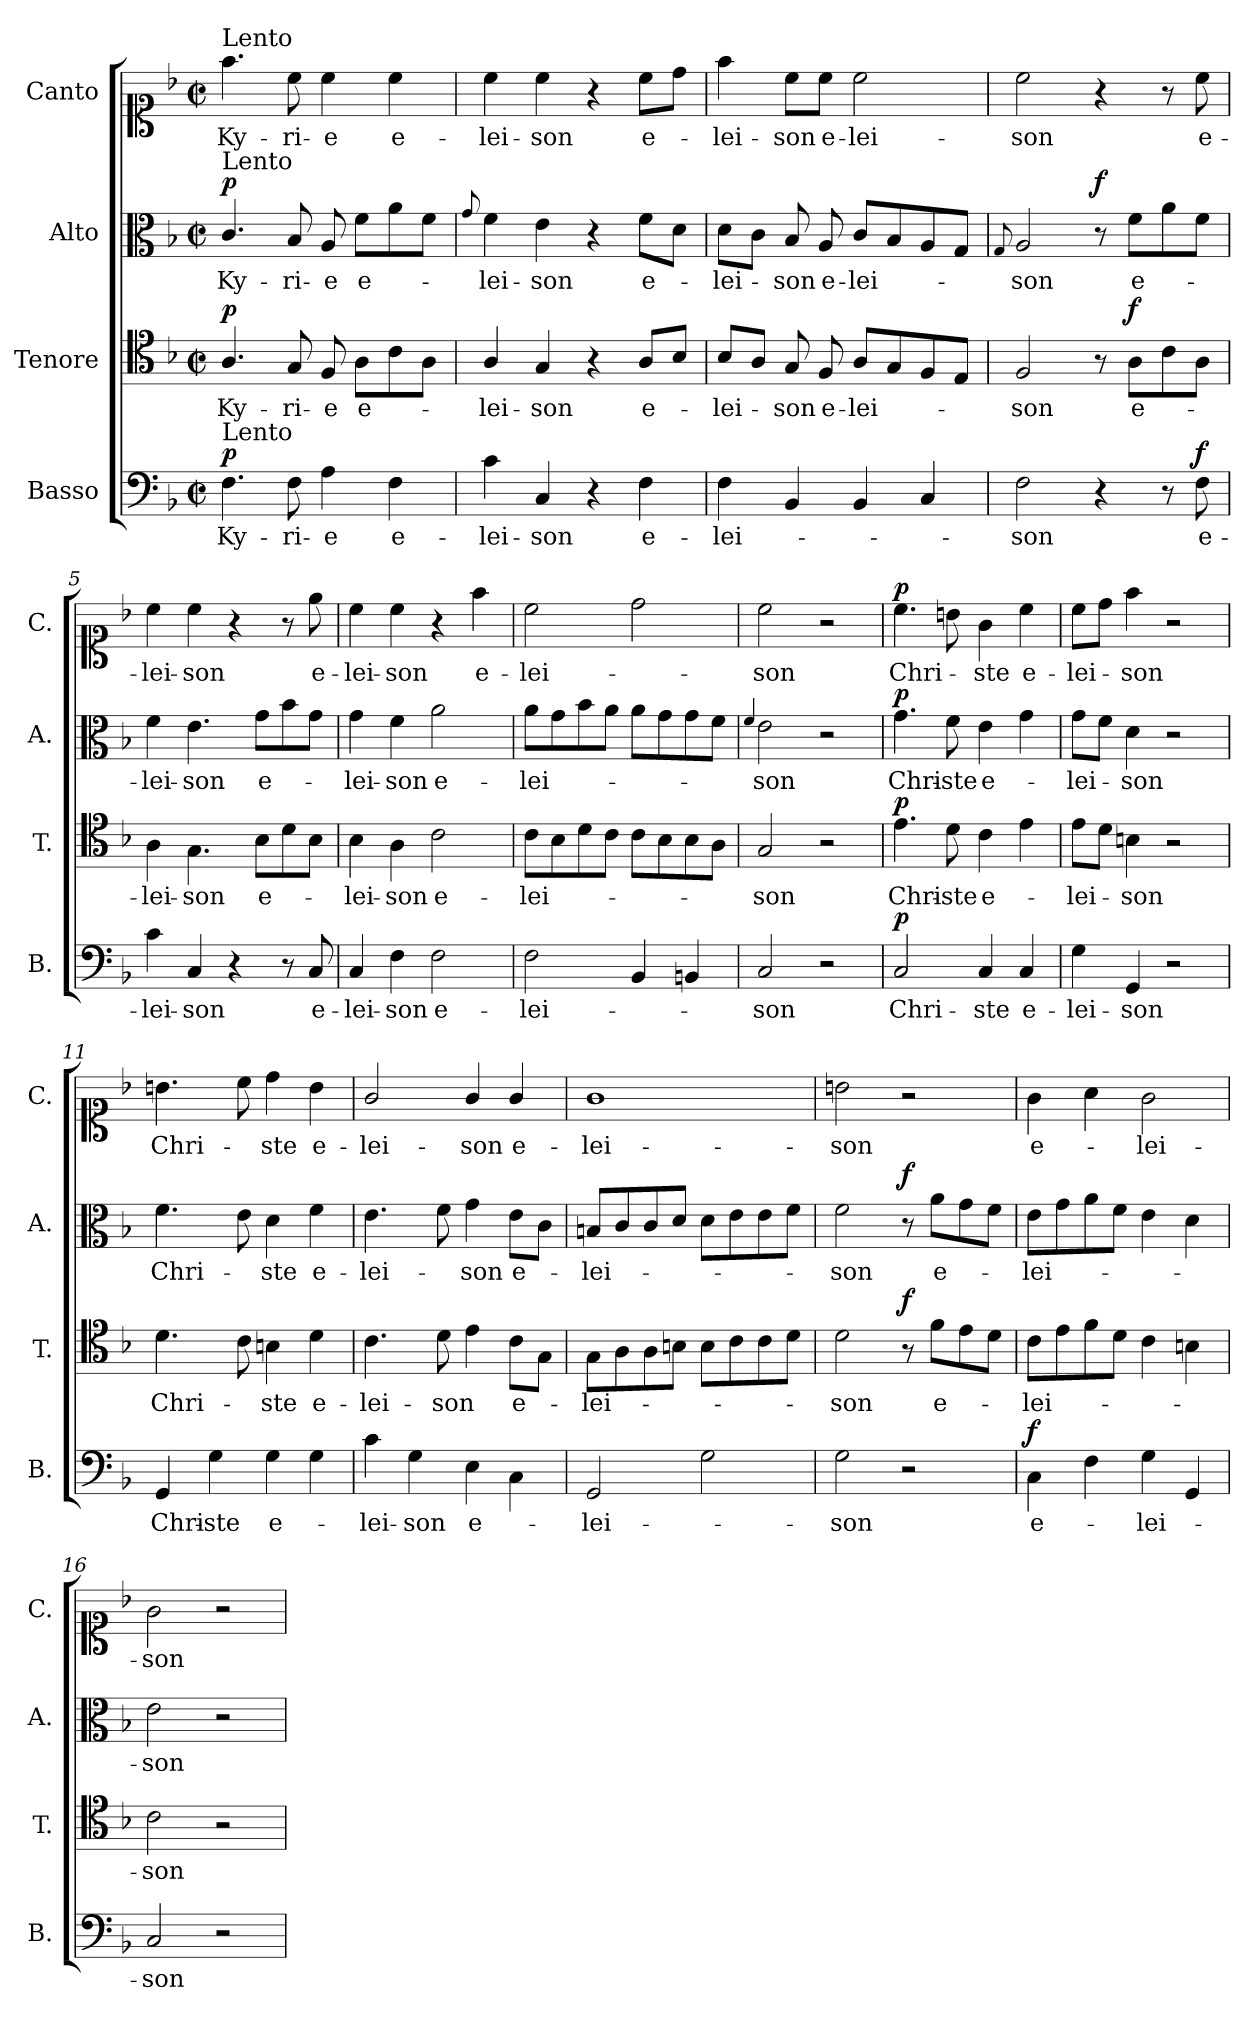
**kern	**text	**dynam	**kern	**text	**dynam	**kern	**text	**dynam	**kern	**text	**dynam
*part4	*part4	*part4	*part3	*part3	*part3	*part2	*part2	*part2	*part1	*part1	*part1
*staff4	*staff4	*staff4	*staff3	*staff3	*staff3	*staff2	*staff2	*staff2	*staff1	*staff1	*staff1
*I"Basso	*	*	*I"Tenore	*	*	*I"Alto	*	*	*I"Canto	*	*
*I'B.	*	*	*I'T.	*	*	*I'A.	*	*	*I'C.	*	*
*clefF4	*	*	*clefC4	*	*	*clefC3	*	*	*clefC1	*	*
*k[b-]	*	*	*k[b-]	*	*	*k[b-]	*	*	*k[b-]	*	*
*F:	*	*	*F:	*	*	*F:	*	*	*F:	*	*
*M2/2	*	*	*M2/2	*	*	*M2/2	*	*	*M2/2	*	*
*met(c|)	*	*	*met(c|)	*	*	*met(c|)	*	*	*met(c|)	*	*
=1	=1	=1	=1	=1	=1	=1	=1	=1	=1	=1	=1
!	!	!	!	!	!	!	!	!	!LO:TX:a:t=Lento	!	!
!	!	!	!	!	!	!LO:TX:a:t=Lento	!	!	!	!	!
!LO:TX:a:t=Lento	!	!	!	!	!	!	!	!	!	!	!
!	!	!LO:DY:a	!	!	!LO:DY:a	!	!	!LO:DY:a	!	!	!
4.F\	Ky-	p	4.A/	Ky-	p	4.c/	Ky-	p	4.ff\	Ky-	.
8F\	-ri-	.	8G/	-ri-	.	8B-/	-ri-	.	8cc\	-ri-	.
4A\	-e	.	8F/	-e	.	8A/	-e	.	4cc\	-e	.
.	.	.	8A\L	e-	.	8f\L	e-	.	.	.	.
4F\	e-	.	8c\	.	.	8a\	.	.	4cc\	e-	.
.	.	.	8A\J	.	.	8f\J	.	.	.	.	.
=2	=2	=2	=2	=2	=2	=2	=2	=2	=2	=2	=2
.	.	.	.	.	.	8qqg/	.	.	.	.	.
4c\	-lei-	.	4A/	-lei-	.	4f\	-lei-	.	4cc\	-lei-	.
4C/	-son	.	4G/	-son	.	4e\	-son	.	4cc\	-son	.
4r	.	.	4r	.	.	4r	.	.	4r	.	.
4F\	e-	.	8A/L	e-	.	8f\L	e-	.	8cc\L	e-	.
.	.	.	8B-/J	.	.	8d\J	.	.	8dd\J	.	.
=3	=3	=3	=3	=3	=3	=3	=3	=3	=3	=3	=3
4F\	-lei-	.	8B-/L	-lei-	.	8d\L	-lei-	.	4ff\	-lei-	.
.	.	.	8A/J	.	.	8c\J	.	.	.	.	.
4BB-/	.	.	8G/	-son	.	8B-/	-son	.	8cc\L	-son	.
.	.	.	8F/	e-	.	8A/	e-	.	8cc\J	e-	.
4BB-/	.	.	8A/L	-lei-	.	8c/L	-lei-	.	2cc\	-lei-	.
.	.	.	8G/	.	.	8B-/	.	.	.	.	.
4C/	.	.	8F/	.	.	8A/	.	.	.	.	.
.	.	.	8E/J	.	.	8G/J	.	.	.	.	.
=4	=4	=4	=4	=4	=4	=4	=4	=4	=4	=4	=4
.	.	.	.	.	.	8qqG	.	.	.	.	.
2F\	-son	.	2F/	-son	.	2A/	-son	.	2cc\	-son	.
!	!	!	!	!	!	!	!	!LO:DY:a	!	!	!
4r	.	.	8r	.	.	8r	.	f	4r	.	.
!	!	!	!	!	!LO:DY:a	!	!	!	!	!	!
.	.	.	8A\L	e-	f	8f\L	e-	.	.	.	.
8r	.	.	8c\	.	.	8a\	.	.	8r	.	.
!	!	!LO:DY:a	!	!	!	!	!	!	!	!	!LO:DY:a
8F\	e-	f	8A\J	.	.	8f\J	.	.	8cc\	e-	for
=5	=5	=5	=5	=5	=5	=5	=5	=5	=5	=5	=5
4c\	-lei-	.	4A\	-lei-	.	4f\	-lei-	.	4cc\	-lei-	.
4C/	-son	.	4.G\	-son	.	4.e\	-son	.	4cc\	-son	.
4r	.	.	.	.	.	.	.	.	4r	.	.
.	.	.	8B-\L	e-	.	8g\L	e-	.	.	.	.
8r	.	.	8d\	.	.	8b-\	.	.	8r	.	.
8C/	e-	.	8B-\J	.	.	8g\J	.	.	8ee\	e-	.
=6	=6	=6	=6	=6	=6	=6	=6	=6	=6	=6	=6
4C/	-lei-	.	4B-\	-lei-	.	4g\	-lei-	.	4cc\	-lei-	.
4F\	-son	.	4A\	-son	.	4f\	-son	.	4cc\	-son	.
2F\	e-	.	2c\	e-	.	2a\	e-	.	4r	.	.
.	.	.	.	.	.	.	.	.	4ff\	e-	.
=7	=7	=7	=7	=7	=7	=7	=7	=7	=7	=7	=7
2F\	-lei-	.	8c\L	-lei-	.	8a\L	-lei-	.	2cc\	-lei-	.
.	.	.	8B-\	.	.	8g\	.	.	.	.	.
.	.	.	8d\	.	.	8b-\	.	.	.	.	.
.	.	.	8c\J	.	.	8a\J	.	.	.	.	.
4BB-/	.	.	8c\L	.	.	8a\L	.	.	2dd\	.	.
.	.	.	8B-\	.	.	8g\	.	.	.	.	.
4BBn/	.	.	8B-\	.	.	8g\	.	.	.	.	.
.	.	.	8A\J	.	.	8f\J	.	.	.	.	.
=8	=8	=8	=8	=8	=8	=8	=8	=8	=8	=8	=8
.	.	.	.	.	.	4qqf/	.	.	.	.	.
2C/	-son	.	2G/	-son	.	2e\	-son	.	2cc\	-son	.
2r	.	.	2r	.	.	2r	.	.	2r	.	.
=9	=9	=9	=9	=9	=9	=9	=9	=9	=9	=9	=9
!	!	!LO:DY:a	!	!	!LO:DY:a	!	!	!LO:DY:a	!	!	!LO:DY:a
2C/	Chri-	p	4.e\	Chri-	p	4.g\	Chri-	p	4.cc\	Chri-	p
.	.	.	8d\	-ste	.	8f\	-ste	.	8bn\	.	.
4C/	-ste	.	4c\	e-	.	4e\	e-	.	4g\	-ste	.
4C/	e-	.	4e\	.	.	4g\	.	.	4cc\	e-	.
=10	=10	=10	=10	=10	=10	=10	=10	=10	=10	=10	=10
4G\	-lei-	.	8e\L	-lei-	.	8g\L	-lei-	.	8cc\L	-lei-	.
.	.	.	8d\J	.	.	8f\J	.	.	8dd\J	.	.
4GG/	-son	.	4Bn\	-son	.	4d\	-son	.	4ff\	-son	.
2r	.	.	2r	.	.	2r	.	.	2r	.	.
=11	=11	=11	=11	=11	=11	=11	=11	=11	=11	=11	=11
4GG/	Chri-	.	4.d\	Chri-	.	4.f\	Chri-	.	4.bn\	Chri-	.
4G\	-ste	.	.	.	.	.	.	.	.	.	.
.	.	.	8c\	.	.	8e\	.	.	8cc\	.	.
4G\	e-	.	4Bn\	-ste	.	4d\	-ste	.	4dd\	-ste	.
4G\	.	.	4d\	e-	.	4f\	e-	.	4b\	e-	.
=12	=12	=12	=12	=12	=12	=12	=12	=12	=12	=12	=12
4c\	-lei-	.	4.c\	-lei-	.	4.e\	-lei-	.	2g/	-lei-	.
4G\	-son	.	.	.	.	.	.	.	.	.	.
.	.	.	8d\	-son	.	8f\	.	.	.	.	.
4E\	e-	.	4e\	.	.	4g\	-son	.	4g/	-son	.
4C\	.	.	8c\L	e-	.	8e\L	e-	.	4g/	e-	.
.	.	.	8G\J	.	.	8c\J	.	.	.	.	.
=13	=13	=13	=13	=13	=13	=13	=13	=13	=13	=13	=13
2GG/	-lei-	.	8G\L	-lei-	.	8Bn/L	-lei-	.	1g	-lei-	.
.	.	.	8A\	.	.	8c/	.	.	.	.	.
.	.	.	8A\	.	.	8c/	.	.	.	.	.
.	.	.	8Bn\J	.	.	8d/J	.	.	.	.	.
2G\	.	.	8B\L	.	.	8d\L	.	.	.	.	.
.	.	.	8c\	.	.	8e\	.	.	.	.	.
.	.	.	8c\	.	.	8e\	.	.	.	.	.
.	.	.	8d\J	.	.	8f\J	.	.	.	.	.
=14	=14	=14	=14	=14	=14	=14	=14	=14	=14	=14	=14
2G\	-son	.	2d\	-son	.	2f\	-son	.	2bn\	-son	.
!	!	!	!	!	!LO:DY:a	!	!	!LO:DY:a	!	!	!
2r	.	.	8r	.	f	8r	.	f	2r	.	.
.	.	.	8f\L	e-	.	8a\L	e-	.	.	.	.
.	.	.	8e\	.	.	8g\	.	.	.	.	.
.	.	.	8d\J	.	.	8f\J	.	.	.	.	.
=15	=15	=15	=15	=15	=15	=15	=15	=15	=15	=15	=15
!	!	!LO:DY:a	!	!	!	!	!	!	!	!	!
4C\	e-	f	8c\L	-lei-	.	8e\L	-lei-	.	4g\	e-	.
.	.	.	8e\	.	.	8g\	.	.	.	.	.
4F\	.	.	8f\	.	.	8a\	.	.	4a\	.	.
.	.	.	8d\J	.	.	8f\J	.	.	.	.	.
4G\	-lei-	.	4c\	.	.	4e\	.	.	2g\	-lei-	.
4GG/	.	.	4Bn\	.	.	4d\	.	.	.	.	.
=16	=16	=16	=16	=16	=16	=16	=16	=16	=16	=16	=16
2C/	-son	.	2c\	-son	.	2e\	-son	.	2g\	-son	.
2r	.	.	2r	.	.	2r	.	.	2r	.	.
=	=	=	=	=	=	=	=	=	=	=	=
*-	*-	*-	*-	*-	*-	*-	*-	*-	*-	*-	*-
